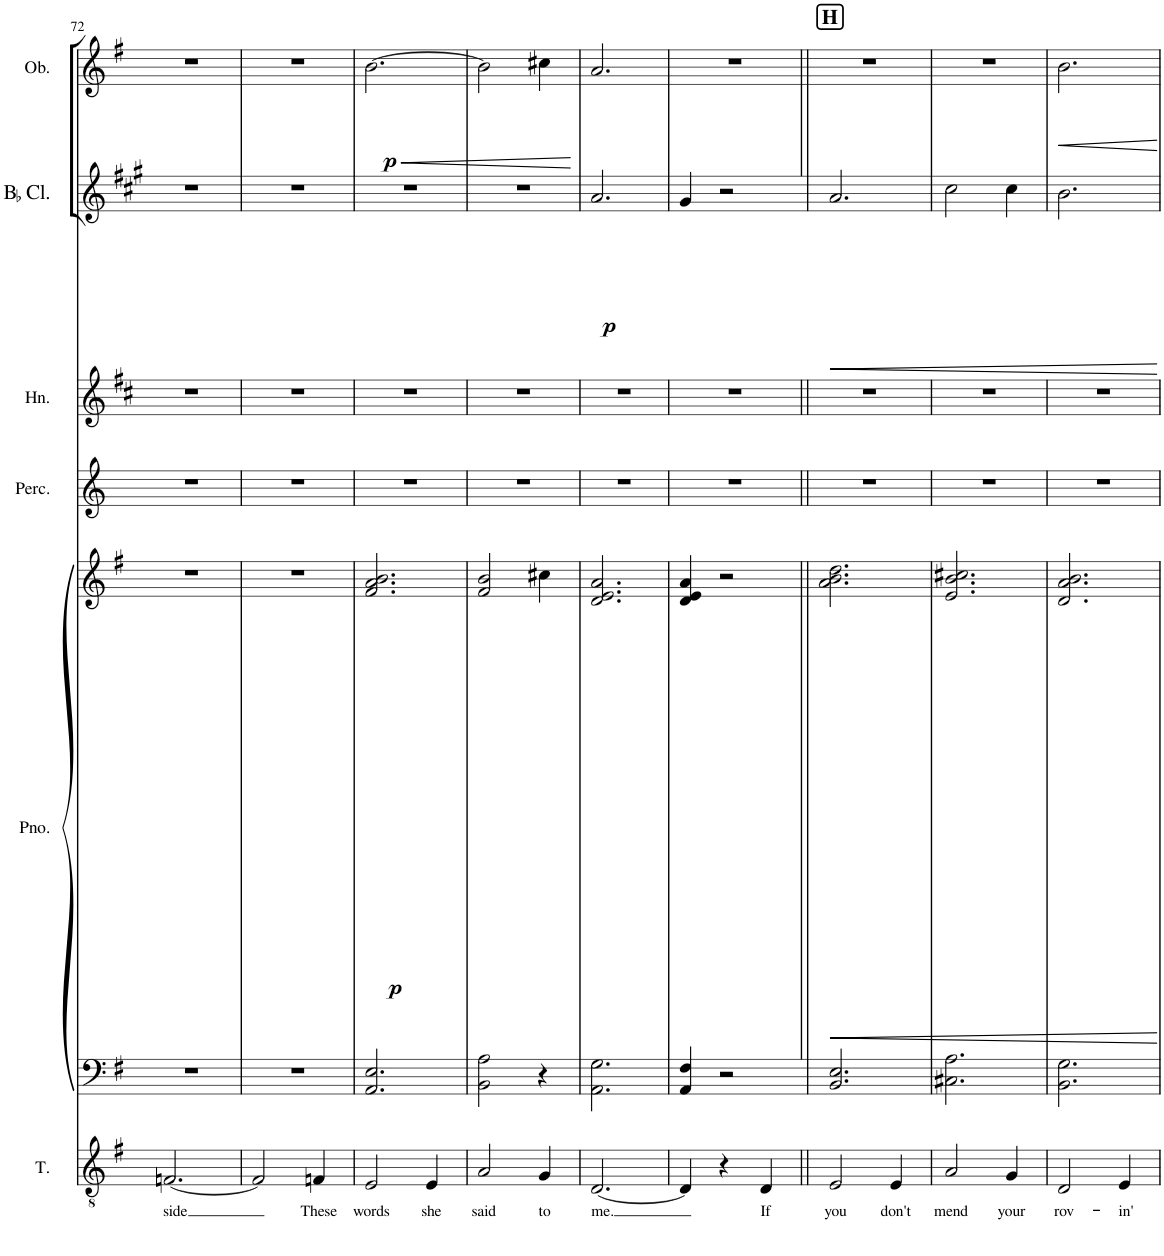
**kern	**text	**kern	**kern	**dynam	**kern	**kern	**kern	**dynam	**kern	**dynam
*part6	*part6	*part5	*part5	*part5	*part4	*part3	*part2	*part2	*part1	*part1
*staff7	*staff7	*staff6	*staff5	*staff5/6	*staff4	*staff3	*staff2	*staff2	*staff1	*staff1
*I"Tenor	*	*I"Piano	*	*	*I"Percussion	*I"Horn	*I"BaccidentalFlat Clarinet	*	*I"Oboe	*
*I'T.	*	*I'Pno.	*	*	*I'Perc.	*I'Hn.	*I'BaccidentalFlat Cl.	*	*I'Ob.	*
!!LO:PB:g=z
*clefGv2	*	*clefF4	*clefG2	*	*clefG2	*clefG2	*clefG2	*	*clefG2	*
*	*	*	*	*	*	*Trd4c7	*Trd1c2	*	*	*
*k[f#]	*	*k[f#]	*k[f#]	*	*k[]	*k[f#c#]	*k[f#c#g#]	*	*k[f#]	*
*M3/4	*	*M3/4	*M3/4	*	*M3/4	*M3/4	*M3/4	*	*M3/4	*
=72	=72	=72	=72	=72	=72	=72	=72	=72	=72	=72
!	!LO:LY:b	!	!	!	!	!	!	!	!	!
[2.Fn/	side	2.r	2.r	.	2.r	2.r	2.r	.	2.r	.
=73	=73	=73	=73	=73	=73	=73	=73	=73	=73	=73
2F/]	.	2.r	2.r	.	2.r	2.r	2.r	.	2.r	.
!	!LO:LY:b	!	!	!	!	!	!	!	!	!
4Fn/	These	.	.	.	.	.	.	.	.	.
=74	=74	=74	=74	=74	=74	=74	=74	=74	=74	=74
!	!LO:LY:b	!	!	!LO:DY:b	!	!	!	!	!	!LO:HP:b
!	!	!	!	!	!	!	!	!	!	!LO:DY:n=1:b
2E/	words	2.AA/ 2.E/	2.f#/ 2.a/ 2.b/	p	2.r	2.r	2.r	.	[2.b\	< p
!	!LO:LY:b	!	!	!	!	!	!	!	!	!
4E/	she	.	.	.	.	.	.	.	.	.
=75	=75	=75	=75	=75	=75	=75	=75	=75	=75	=75
!	!LO:LY:b	!	!	!	!	!	!	!	!	!
2A/	said	2BB\ 2A\	2f#/ 2b/	.	2.r	2.r	2.r	.	2b\]	.
!	!LO:LY:b	!	!	!	!	!	!	!	!	!
4G/	to	4r	4cc#X\	.	.	.	.	.	4cc#X\	.
.	.	.	.	.	.	.	.	.	.	[
=76	=76	=76	=76	=76	=76	=76	=76	=76	=76	=76
!	!LO:LY:b	!	!	!	!	!	!	!LO:DY:b	!	!
[2.D/	me.	2.AA\ 2.G\	2.d/ 2.e/ 2.a/	.	2.r	2.r	2.a/	p	2.a/	.
=77	=77	=77	=77	=77	=77	=77	=77	=77	=77	=77
4D/]	.	4AA/ 4F#/	4d/ 4e/ 4a/	.	2.r	2.r	4g#/	.	2.r	.
4r	.	2r	2r	.	.	.	2r	.	.	.
!	!LO:LY:b	!	!	!	!	!	!	!	!	!
4D/	If	.	.	.	.	.	.	.	.	.
=78||	=78||	=78||	=78||	=78||	=78||	=78||	=78||	=78||	=78||	=78||
!	!	!	!	!	!	!	!	!	!LO:TX:a:B:t=H	!
!	!LO:LY:b	!	!	!	!	!	!	!	!	!
2E/	you	2.BB/ 2.E/	2.a\ 2.b\ 2.dd\	.	2.r	2.r	2.a/	.	2.r	.
!	!LO:LY:b	!	!	!	!	!	!	!	!	!
4E/	don't	.	.	.	.	.	.	.	.	.
=79	=79	=79	=79	=79	=79	=79	=79	=79	=79	=79
!	!LO:LY:b	!	!	!	!	!	!	!	!	!
2A/	mend	2.C#X\ 2.A\	2.e/ 2.b/ 2.cc#X/	.	2.r	2.r	2cc#\	.	2.r	.
!	!LO:LY:b	!	!	!	!	!	!	!	!	!
4G/	your	.	.	.	.	.	4cc#\	.	.	.
=80	=80	=80	=80	=80	=80	=80	=80	=80	=80	=80
!	!LO:LY:b	!	!	!	!	!	!	!	!	!
2D/	rov-	2.BB\ 2.G\	2.d/ 2.a/ 2.b/	.	2.r	2.r	2.b\	.	2.b\	.
!	!LO:LY:b	!	!	!	!	!	!	!	!	!
4E/	-in'	.	.	.	.	.	.	.	.	.
=	=	=	=	=	=	=	=	=	=	=
*-	*-	*-	*-	*-	*-	*-	*-	*-	*-	*-
